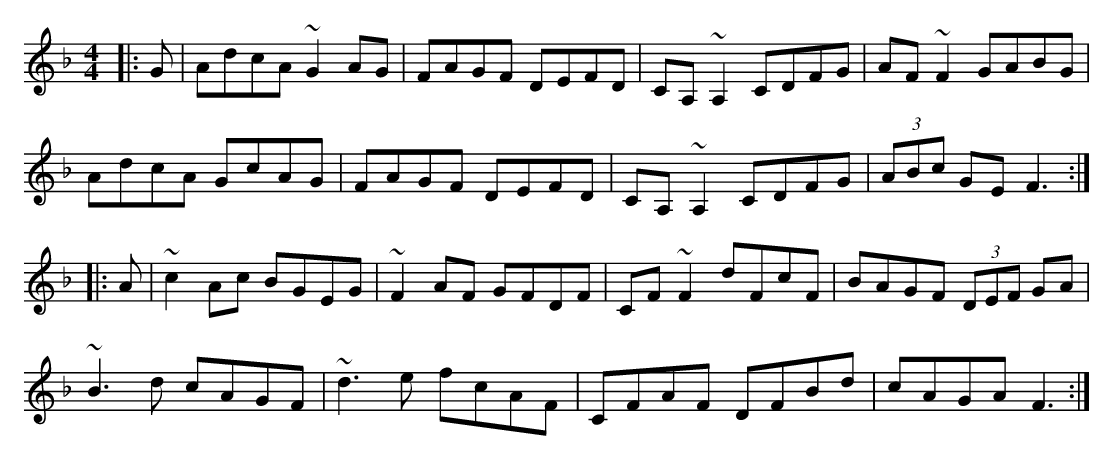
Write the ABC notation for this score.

X:1
M:4/4
K:F
|:G|AdcA ~G2AG|FAGF DEFD|CA,~A,2 CDFG|AF~F2 GABG|
AdcA GcAG|FAGF DEFD|CA,~A,2 CDFG|(3ABc GE F3:|
|:A|~c2Ac BGEG|~F2AF GFDF|CF~F2 dFcF|BAGF (3DEF GA|
~B3d cAGF|~d3e fcAF|CFAF DFBd|cAGA F3:|
